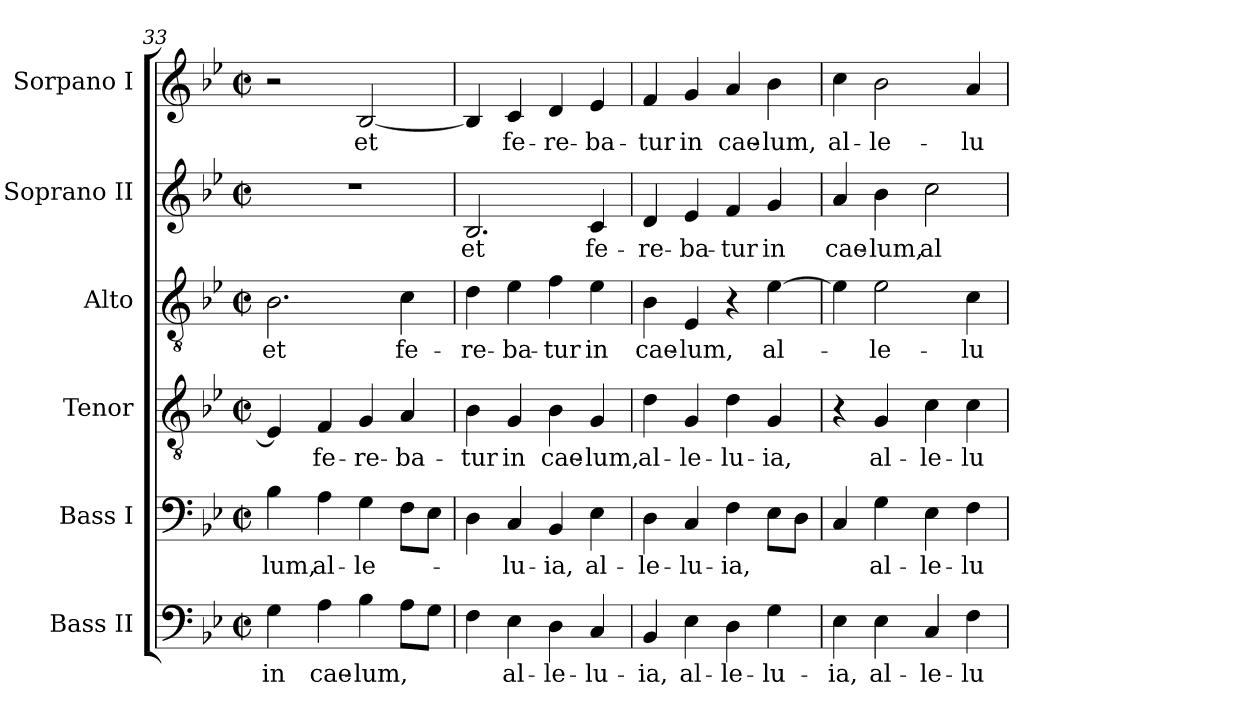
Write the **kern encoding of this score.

**kern	**text	**kern	**text	**kern	**text	**kern	**text	**kern	**text	**kern	**text
*part6	*part6	*part5	*part5	*part4	*part4	*part3	*part3	*part2	*part2	*part1	*part1
*staff6	*staff6	*staff5	*staff5	*staff4	*staff4	*staff3	*staff3	*staff2	*staff2	*staff1	*staff1
*I"Bass II	*	*I"Bass I	*	*I"Tenor	*	*I"Alto	*	*I"Soprano II	*	*I"Sorpano I	*
*clefF4	*	*clefF4	*	*clefGv2	*	*clefGv2	*	*clefG2	*	*clefG2	*
*	*	*	*	*ITrd7c12	*	*	*	*	*	*	*
*k[b-e-]	*	*k[b-e-]	*	*k[b-e-]	*	*k[b-e-]	*	*k[b-e-]	*	*k[b-e-]	*
*B-:	*	*B-:	*	*B-:	*	*B-:	*	*B-:	*	*B-:	*
*M2/2	*	*M2/2	*	*M2/2	*	*M2/2	*	*M2/2	*	*M2/2	*
*met(c|)	*	*met(c|)	*	*met(c|)	*	*met(c|)	*	*met(c|)	*	*met(c|)	*
=33	=33	=33	=33	=33	=33	=33	=33	=33	=33	=33	=33
!	!LO:LY:b:color=#000000	!	!	!	!	!	!	!	!	!	!
!	!	!	!LO:LY:b:color=#000000	!	!	!	!	!	!	!	!
!	!	!	!	!	!	!	!LO:LY:b:color=#000000	!	!	!	!
4Gi\	in	4B-i\	-lum,	4EE-i/]	.	2.B-i\	et	1r	.	2r	.
!	!LO:LY:b:color=#000000	!	!	!	!	!	!	!	!	!	!
!	!	!	!LO:LY:b:color=#000000	!	!	!	!	!	!	!	!
!	!	!	!	!	!LO:LY:b:color=#000000	!	!	!	!	!	!
4Ai\	cae-	4Ai\	al-	4FFi/	fe-	.	.	.	.	.	.
!	!LO:LY:b:color=#000000	!	!	!	!	!	!	!	!	!	!
!	!	!	!LO:LY:b:color=#000000	!	!	!	!	!	!	!	!
!	!	!	!	!	!LO:LY:b:color=#000000	!	!	!	!	!	!
!	!	!	!	!	!	!	!	!	!	!	!LO:LY:b:color=#000000
4B-i\	-lum,	4Gi\	-le-	4GGi/	-re-	.	.	.	.	[<2B-i/	et
!	!	!	!	!	!LO:LY:b:color=#000000	!	!	!	!	!	!
!	!	!	!	!	!	!	!LO:LY:b:color=#000000	!	!	!	!
8Ai\L	.	8Fi\L	.	4AAi/	-ba-	4ci\	fe-	.	.	.	.
8Gi\J	.	8E-i\J	.	.	.	.	.	.	.	.	.
=34	=34	=34	=34	=34	=34	=34	=34	=34	=34	=34	=34
!	!	!	!	!	!LO:LY:b:color=#000000	!	!	!	!	!	!
!	!	!	!	!	!	!	!LO:LY:b:color=#000000	!	!	!	!
!	!	!	!	!	!	!	!	!	!LO:LY:b:color=#000000	!	!
4Fi\	.	4Di\	.	4BB-i\	-tur	4di\	-re-	2.B-i/	et	4B-i/]	.
!	!LO:LY:b:color=#000000	!	!	!	!	!	!	!	!	!	!
!	!	!	!LO:LY:b:color=#000000	!	!	!	!	!	!	!	!
!	!	!	!	!	!LO:LY:b:color=#000000	!	!	!	!	!	!
!	!	!	!	!	!	!	!LO:LY:b:color=#000000	!	!	!	!
!	!	!	!	!	!	!	!	!	!	!	!LO:LY:b:color=#000000
4E-i\	al-	4Ci/	-lu-	4GGi/	in	4e-i\	-ba-	.	.	4ci/	fe-
!	!LO:LY:b:color=#000000	!	!	!	!	!	!	!	!	!	!
!	!	!	!LO:LY:b:color=#000000	!	!	!	!	!	!	!	!
!	!	!	!	!	!LO:LY:b:color=#000000	!	!	!	!	!	!
!	!	!	!	!	!	!	!LO:LY:b:color=#000000	!	!	!	!
!	!	!	!	!	!	!	!	!	!	!	!LO:LY:b:color=#000000
4Di\	-le-	4BB-i/	-ia,	4BB-i\	cae-	4fi\	-tur	.	.	4di/	-re-
!	!LO:LY:b:color=#000000	!	!	!	!	!	!	!	!	!	!
!	!	!	!LO:LY:b:color=#000000	!	!	!	!	!	!	!	!
!	!	!	!	!	!LO:LY:b:color=#000000	!	!	!	!	!	!
!	!	!	!	!	!	!	!LO:LY:b:color=#000000	!	!	!	!
!	!	!	!	!	!	!	!	!	!LO:LY:b:color=#000000	!	!
!	!	!	!	!	!	!	!	!	!	!	!LO:LY:b:color=#000000
4Ci/	-lu-	4E-i\	al-	4GGi/	-lum,	4e-i\	in	4ci/	fe-	4e-i/	-ba-
!!LO:LB:g=z
=35	=35	=35	=35	=35	=35	=35	=35	=35	=35	=35	=35
!	!LO:LY:b:color=#000000	!	!	!	!	!	!	!	!	!	!
!	!	!	!LO:LY:b:color=#000000	!	!	!	!	!	!	!	!
!	!	!	!	!	!LO:LY:b:color=#000000	!	!	!	!	!	!
!	!	!	!	!	!	!	!LO:LY:b:color=#000000	!	!	!	!
!	!	!	!	!	!	!	!	!	!LO:LY:b:color=#000000	!	!
!	!	!	!	!	!	!	!	!	!	!	!LO:LY:b:color=#000000
4BB-i/	-ia,	4Di\	-le-	4Di\	al-	4B-i\	cae-	4di/	-re-	4fi/	-tur
!	!LO:LY:b:color=#000000	!	!	!	!	!	!	!	!	!	!
!	!	!	!LO:LY:b:color=#000000	!	!	!	!	!	!	!	!
!	!	!	!	!	!LO:LY:b:color=#000000	!	!	!	!	!	!
!	!	!	!	!	!	!	!LO:LY:b:color=#000000	!	!	!	!
!	!	!	!	!	!	!	!	!	!LO:LY:b:color=#000000	!	!
!	!	!	!	!	!	!	!	!	!	!	!LO:LY:b:color=#000000
4E-i\	al-	4Ci/	-lu-	4GGi/	-le-	4E-i/	-lum,	4e-i/	-ba-	4gi/	in
!	!LO:LY:b:color=#000000	!	!	!	!	!	!	!	!	!	!
!	!	!	!LO:LY:b:color=#000000	!	!	!	!	!	!	!	!
!	!	!	!	!	!LO:LY:b:color=#000000	!	!	!	!	!	!
!	!	!	!	!	!	!	!	!	!LO:LY:b:color=#000000	!	!
!	!	!	!	!	!	!	!	!	!	!	!LO:LY:b:color=#000000
4Di\	-le-	4Fi\	-ia,	4Di\	-lu-	4r	.	4fi/	-tur	4ai/	cae-
!	!LO:LY:b:color=#000000	!	!	!	!	!	!	!	!	!	!
!	!	!	!	!	!LO:LY:b:color=#000000	!	!	!	!	!	!
!	!	!	!	!	!	!	!LO:LY:b:color=#000000	!	!	!	!
!	!	!	!	!	!	!	!	!	!LO:LY:b:color=#000000	!	!
!	!	!	!	!	!	!	!	!	!	!	!LO:LY:b:color=#000000
4Gi\	-lu-	8E-i\L	.	4GGi/	-ia,	[>4e-i\	al-	4gi/	in	4b-i\	-lum,
.	.	8Di\J	.	.	.	.	.	.	.	.	.
=36	=36	=36	=36	=36	=36	=36	=36	=36	=36	=36	=36
!	!LO:LY:b:color=#000000	!	!	!	!	!	!	!	!	!	!
!	!	!	!	!	!	!	!	!	!LO:LY:b:color=#000000	!	!
!	!	!	!	!	!	!	!	!	!	!	!LO:LY:b:color=#000000
4E-i\	-ia,	4Ci/	.	4r	.	4e-i\]	.	4ai/	cae-	4cci\	al-
!	!LO:LY:b:color=#000000	!	!	!	!	!	!	!	!	!	!
!	!	!	!LO:LY:b:color=#000000	!	!	!	!	!	!	!	!
!	!	!	!	!	!LO:LY:b:color=#000000	!	!	!	!	!	!
!	!	!	!	!	!	!	!LO:LY:b:color=#000000	!	!	!	!
!	!	!	!	!	!	!	!	!	!LO:LY:b:color=#000000	!	!
!	!	!	!	!	!	!	!	!	!	!	!LO:LY:b:color=#000000
4E-i\	al-	4Gi\	al-	4GGi/	al-	2e-i\	-le-	4b-i\	-lum,	2b-i\	-le-
!	!LO:LY:b:color=#000000	!	!	!	!	!	!	!	!	!	!
!	!	!	!LO:LY:b:color=#000000	!	!	!	!	!	!	!	!
!	!	!	!	!	!LO:LY:b:color=#000000	!	!	!	!	!	!
!	!	!	!	!	!	!	!	!	!LO:LY:b:color=#000000	!	!
4Ci/	-le-	4E-i\	-le-	4Ci\	-le-	.	.	2cci\	al-	.	.
!	!LO:LY:b:color=#000000	!	!	!	!	!	!	!	!	!	!
!	!	!	!LO:LY:b:color=#000000	!	!	!	!	!	!	!	!
!	!	!	!	!	!LO:LY:b:color=#000000	!	!	!	!	!	!
!	!	!	!	!	!	!	!LO:LY:b:color=#000000	!	!	!	!
!	!	!	!	!	!	!	!	!	!	!	!LO:LY:b:color=#000000
4Fi\	-lu-	4Fi\	-lu-	4Ci\	-lu-	4ci\	-lu-	.	.	4ai/	-lu-
=	=	=	=	=	=	=	=	=	=	=	=
*-	*-	*-	*-	*-	*-	*-	*-	*-	*-	*-	*-
